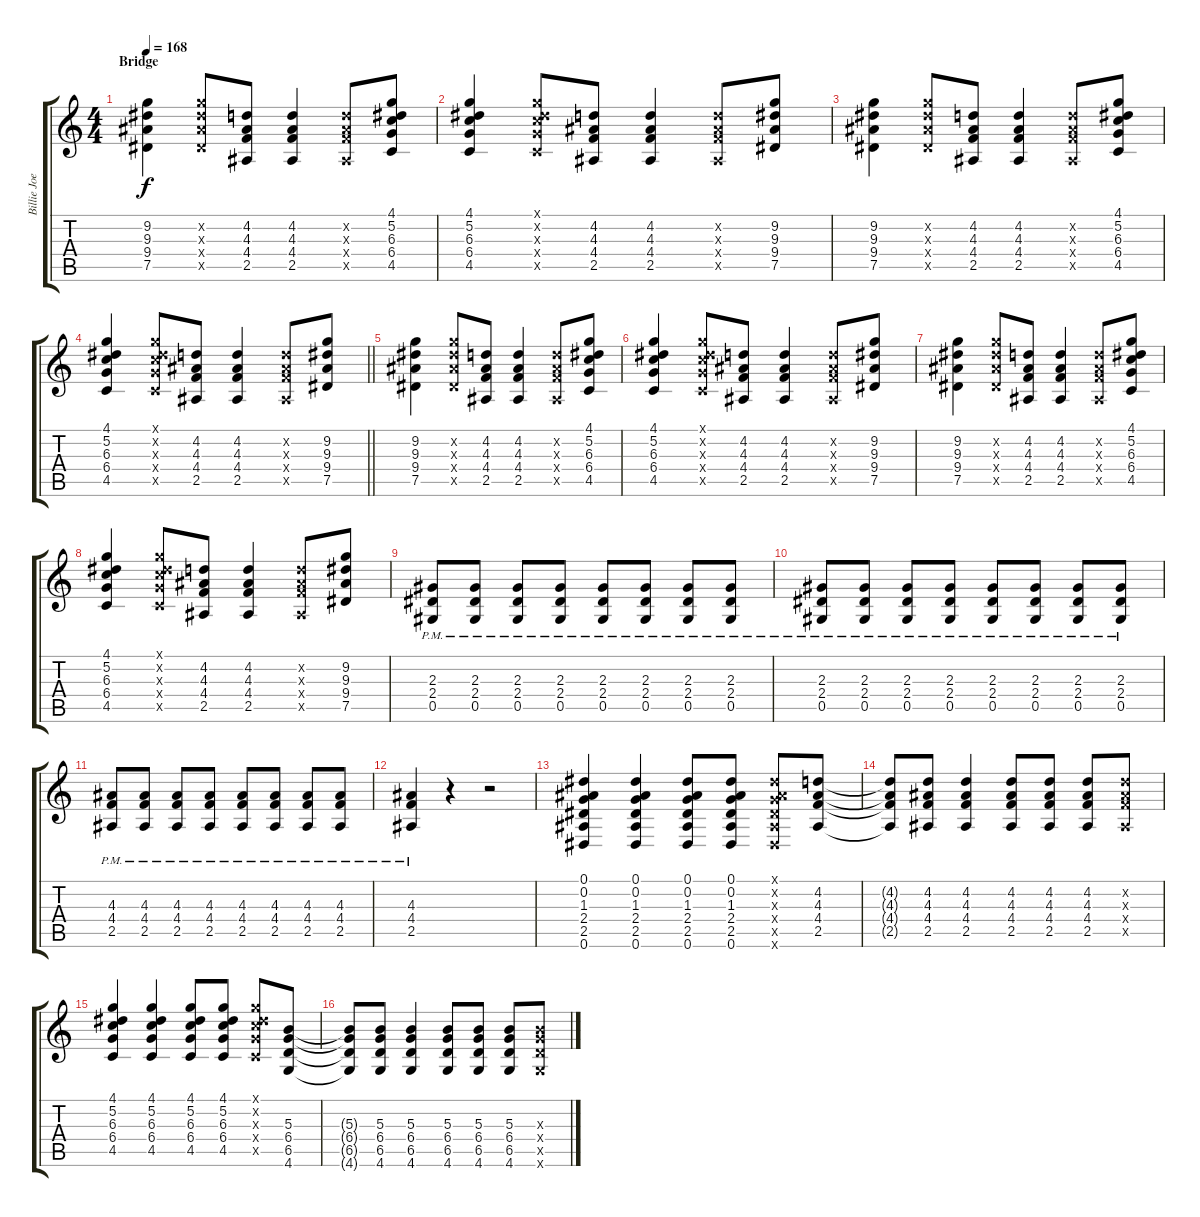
\track ("Billie Joe Armstrong - Lead Guitar" "Billie Joe") {instrument distortionguitar}
\staff {score tabs}
\tuning (Eb4 Bb3 Gb3 Db3 Ab2 Eb2) {hide}
\ts (4 4)
\section ("" "Bridge")
\tempo 168
\clef g2
\ks c
(9.2 9.3 9.4 7.5).4{dy f} (9.2{x} 9.3{x} 9.4{x} 7.5{x}).8 (4.2 4.3 4.4 2.5).8 (4.2 4.3 4.4 2.5).4 (4.2{x} 4.3{x} 4.4{x} 2.5{x}).8 (4.1 5.2 6.3 6.4 4.5).8 |
(4.1 5.2 6.3 6.4 4.5).4 (4.1{x} 5.2{x} 6.3{x} 6.4{x} 4.5{x}).8 (4.2 4.3 4.4 2.5).8 (4.2 4.3 4.4 2.5).4 (4.2{x} 4.3{x} 4.4{x} 2.5{x}).8 (9.2 9.3 9.4 7.5).8 |
(9.2 9.3 9.4 7.5).4 (9.2{x} 9.3{x} 9.4{x} 7.5{x}).8 (4.2 4.3 4.4 2.5).8 (4.2 4.3 4.4 2.5).4 (4.2{x} 4.3{x} 4.4{x} 2.5{x}).8 (4.1 5.2 6.3 6.4 4.5).8 |
\barLineRight lightlight
(4.1 5.2 6.3 6.4 4.5).4 (4.1{x} 5.2{x} 6.3{x} 6.4{x} 4.5{x}).8 (4.2 4.3 4.4 2.5).8 (4.2 4.3 4.4 2.5).4 (4.2{x} 4.3{x} 4.4{x} 2.5{x}).8 (9.2 9.3 9.4 7.5).8 |
(9.2 9.3 9.4 7.5).4 (9.2{x} 9.3{x} 9.4{x} 7.5{x}).8 (4.2 4.3 4.4 2.5).8 (4.2 4.3 4.4 2.5).4 (4.2{x} 4.3{x} 4.4{x} 2.5{x}).8 (4.1 5.2 6.3 6.4 4.5).8 |
(4.1 5.2 6.3 6.4 4.5).4 (4.1{x} 5.2{x} 6.3{x} 6.4{x} 4.5{x}).8 (4.2 4.3 4.4 2.5).8 (4.2 4.3 4.4 2.5).4 (4.2{x} 4.3{x} 4.4{x} 2.5{x}).8 (9.2 9.3 9.4 7.5).8 |
(9.2 9.3 9.4 7.5).4 (9.2{x} 9.3{x} 9.4{x} 7.5{x}).8 (4.2 4.3 4.4 2.5).8 (4.2 4.3 4.4 2.5).4 (4.2{x} 4.3{x} 4.4{x} 2.5{x}).8 (4.1 5.2 6.3 6.4 4.5).8 |
(4.1 5.2 6.3 6.4 4.5).4 (4.1{x} 5.2{x} 6.3{x} 6.4{x} 4.5{x}).8 (4.2 4.3 4.4 2.5).8 (4.2 4.3 4.4 2.5).4 (4.2{x} 4.3{x} 4.4{x} 2.5{x}).8 (9.2 9.3 9.4 7.5).8 |
(2.3{pm} 2.4{pm} 0.5{pm}).8 (2.3{pm} 2.4{pm} 0.5{pm}).8 (2.3{pm} 2.4{pm} 0.5{pm}).8 (2.3{pm} 2.4{pm} 0.5{pm}).8 (2.3{pm} 2.4{pm} 0.5{pm}).8 (2.3{pm} 2.4{pm} 0.5{pm}).8 (2.3{pm} 2.4{pm} 0.5{pm}).8 (2.3{pm} 2.4{pm} 0.5{pm}).8 |
(2.3{pm} 2.4{pm} 0.5{pm}).8 (2.3{pm} 2.4{pm} 0.5{pm}).8 (2.3{pm} 2.4{pm} 0.5{pm}).8 (2.3{pm} 2.4{pm} 0.5{pm}).8 (2.3{pm} 2.4{pm} 0.5{pm}).8 (2.3{pm} 2.4{pm} 0.5{pm}).8 (2.3{pm} 2.4{pm} 0.5{pm}).8 (2.3{pm} 2.4{pm} 0.5{pm}).8 |
(4.3{pm} 4.4{pm} 2.5{pm}).8 (4.3{pm} 4.4{pm} 2.5{pm}).8 (4.3{pm} 4.4{pm} 2.5{pm}).8 (4.3{pm} 4.4{pm} 2.5{pm}).8 (4.3{pm} 4.4{pm} 2.5{pm}).8 (4.3{pm} 4.4{pm} 2.5{pm}).8 (4.3{pm} 4.4{pm} 2.5{pm}).8 (4.3{pm} 4.4{pm} 2.5{pm}).8 |
(4.3{pm} 4.4{pm} 2.5{pm}).4 r.4 r.2 |
(0.1 0.2 1.3 2.4 2.5 0.6).4 (0.1 0.2 1.3 2.4 2.5 0.6).4 (0.1 0.2 1.3 2.4 2.5 0.6).8 (0.1 0.2 1.3 2.4 2.5 0.6).8 (0.1{x} 0.2{x} 1.3{x} 2.4{x} 2.5{x} 0.6{x}).8 (4.2 4.3 4.4 2.5).8 |
(4.2{t} 4.3{t} 4.4{t} 2.5{t}).8 (4.2 4.3 4.4 2.5).8 (4.2 4.3 4.4 2.5).4 (4.2 4.3 4.4 2.5).8 (4.2 4.3 4.4 2.5).8 (4.2 4.3 4.4 2.5).8 (4.2{x} 4.3{x} 4.4{x} 2.5{x}).8 |
(4.1 5.2 6.3 6.4 4.5).4 (4.1 5.2 6.3 6.4 4.5).4 (4.1 5.2 6.3 6.4 4.5).8 (4.1 5.2 6.3 6.4 4.5).8 (4.1{x} 5.2{x} 6.3{x} 6.4{x} 4.5{x}).8 (5.3 6.4 6.5 4.6).8 |
(5.3{t} 6.4{t} 6.5{t} 4.6{t}).8 (5.3 6.4 6.5 4.6).8 (5.3 6.4 6.5 4.6).4 (5.3 6.4 6.5 4.6).8 (5.3 6.4 6.5 4.6).8 (5.3 6.4 6.5 4.6).8 (5.3{x} 6.4{x} 6.5{x} 4.6{x}).8
